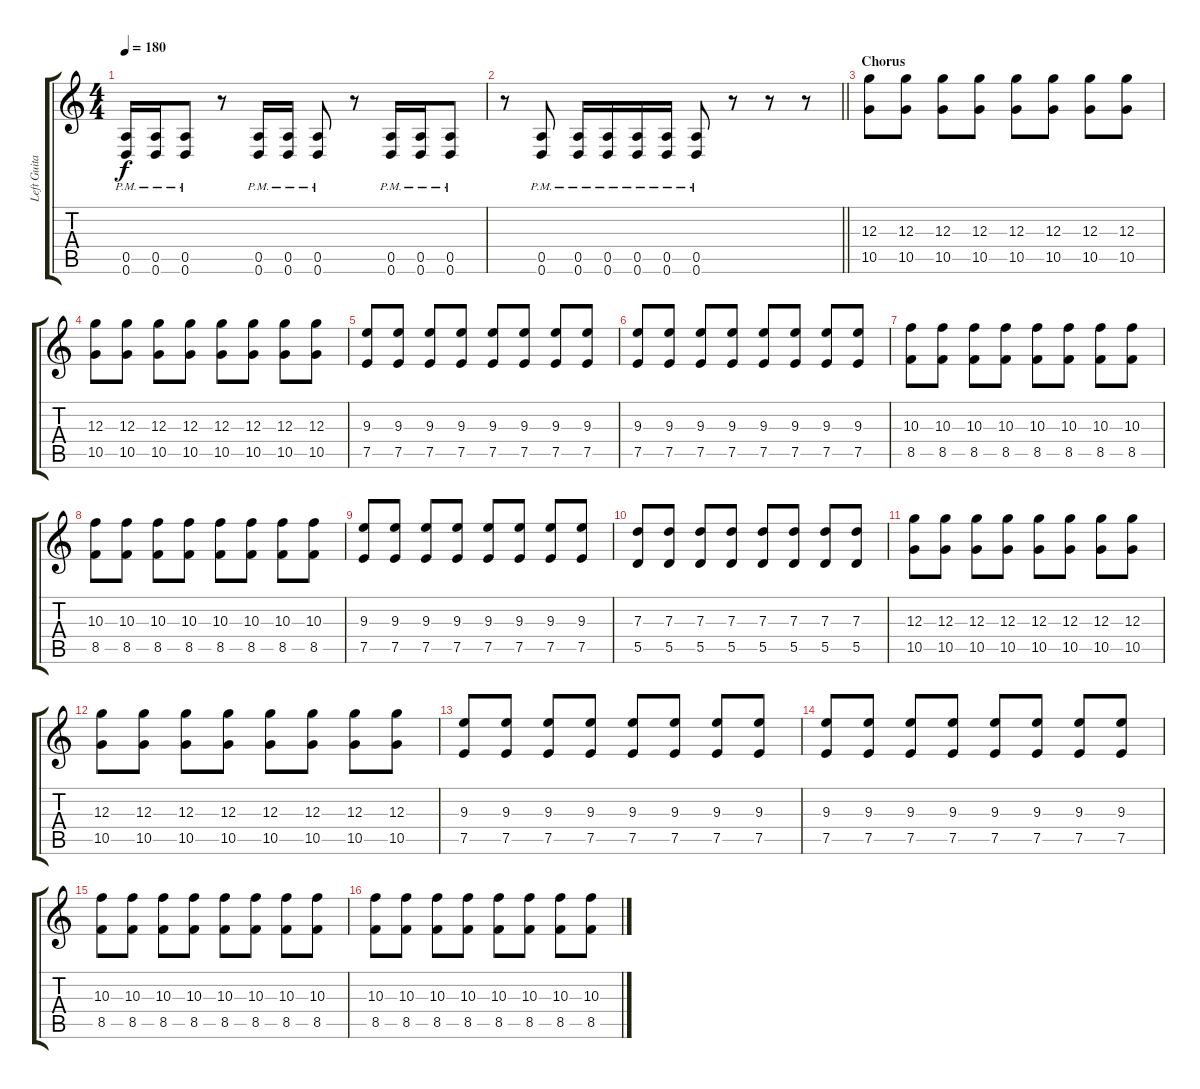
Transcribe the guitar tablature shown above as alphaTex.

\track ("Left Guitar" "Left Guita") {instrument overdrivenguitar}
\staff {score tabs}
\tuning (E4 B3 G3 D3 A2 D2) {hide}
\ts (4 4)
\tempo 180
\clef g2
\ks c
(0.5{pm} 0.6{pm}).16{dy f} (0.5{pm} 0.6{pm}).16 (0.5{pm} 0.6{pm}).8 r.8 (0.5{pm} 0.6{pm}).16 (0.5{pm} 0.6{pm}).16 (0.5{pm} 0.6{pm}).8 r.8 (0.5{pm} 0.6{pm}).16 (0.5{pm} 0.6{pm}).16 (0.5{pm} 0.6{pm}).8 |
\barLineRight lightlight
r.8 (0.5{pm} 0.6{pm}).8 (0.5{pm} 0.6{pm}).16 (0.5{pm} 0.6{pm}).16 (0.5{pm} 0.6{pm}).16 (0.5{pm} 0.6{pm}).16 (0.5{pm} 0.6{pm}).8 r.8 r.8 r.8 |
\section ("" "Chorus")
(12.3 10.5).8 (12.3 10.5).8 (12.3 10.5).8 (12.3 10.5).8 (12.3 10.5).8 (12.3 10.5).8 (12.3 10.5).8 (12.3 10.5).8 |
(12.3 10.5).8 (12.3 10.5).8 (12.3 10.5).8 (12.3 10.5).8 (12.3 10.5).8 (12.3 10.5).8 (12.3 10.5).8 (12.3 10.5).8 |
(9.3 7.5).8 (9.3 7.5).8 (9.3 7.5).8 (9.3 7.5).8 (9.3 7.5).8 (9.3 7.5).8 (9.3 7.5).8 (9.3 7.5).8 |
(9.3 7.5).8 (9.3 7.5).8 (9.3 7.5).8 (9.3 7.5).8 (9.3 7.5).8 (9.3 7.5).8 (9.3 7.5).8 (9.3 7.5).8 |
(10.3 8.5).8 (10.3 8.5).8 (10.3 8.5).8 (10.3 8.5).8 (10.3 8.5).8 (10.3 8.5).8 (10.3 8.5).8 (10.3 8.5).8 |
(10.3 8.5).8 (10.3 8.5).8 (10.3 8.5).8 (10.3 8.5).8 (10.3 8.5).8 (10.3 8.5).8 (10.3 8.5).8 (10.3 8.5).8 |
(9.3 7.5).8 (9.3 7.5).8 (9.3 7.5).8 (9.3 7.5).8 (9.3 7.5).8 (9.3 7.5).8 (9.3 7.5).8 (9.3 7.5).8 |
(7.3 5.5).8 (7.3 5.5).8 (7.3 5.5).8 (7.3 5.5).8 (7.3 5.5).8 (7.3 5.5).8 (7.3 5.5).8 (7.3 5.5).8 |
(12.3 10.5).8 (12.3 10.5).8 (12.3 10.5).8 (12.3 10.5).8 (12.3 10.5).8 (12.3 10.5).8 (12.3 10.5).8 (12.3 10.5).8 |
(12.3 10.5).8 (12.3 10.5).8 (12.3 10.5).8 (12.3 10.5).8 (12.3 10.5).8 (12.3 10.5).8 (12.3 10.5).8 (12.3 10.5).8 |
(9.3 7.5).8 (9.3 7.5).8 (9.3 7.5).8 (9.3 7.5).8 (9.3 7.5).8 (9.3 7.5).8 (9.3 7.5).8 (9.3 7.5).8 |
(9.3 7.5).8 (9.3 7.5).8 (9.3 7.5).8 (9.3 7.5).8 (9.3 7.5).8 (9.3 7.5).8 (9.3 7.5).8 (9.3 7.5).8 |
(10.3 8.5).8 (10.3 8.5).8 (10.3 8.5).8 (10.3 8.5).8 (10.3 8.5).8 (10.3 8.5).8 (10.3 8.5).8 (10.3 8.5).8 |
(10.3 8.5).8 (10.3 8.5).8 (10.3 8.5).8 (10.3 8.5).8 (10.3 8.5).8 (10.3 8.5).8 (10.3 8.5).8 (10.3 8.5).8
